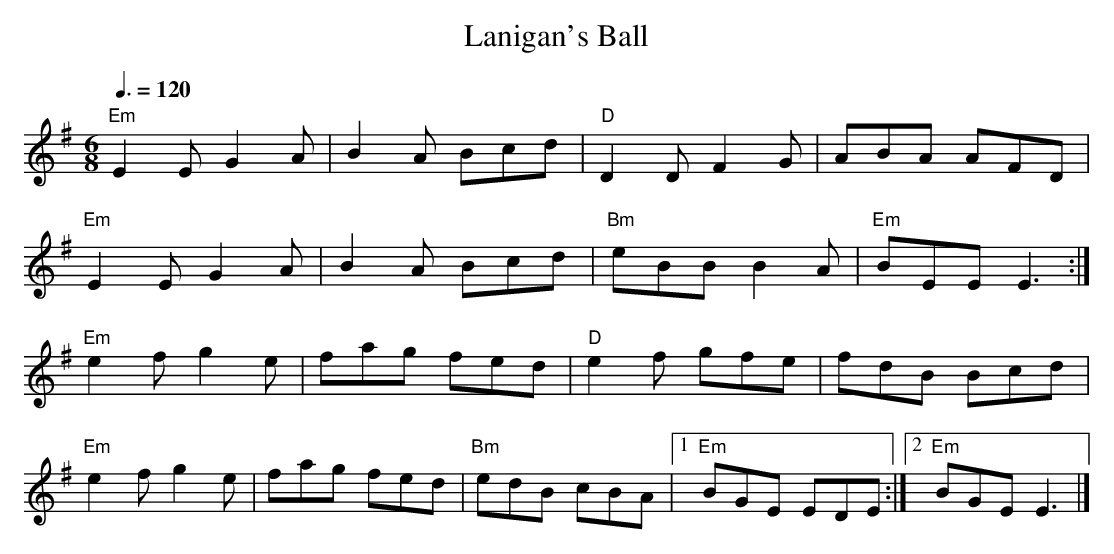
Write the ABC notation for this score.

X:1
T:Lanigan's Ball
M:6/8
L:1/8
Q:3/8=120
K:Em
"Em" E2E G2A|B2A Bcd| "D" D2D F2G|ABA AFD|
"Em" E2E G2A|B2A Bcd|"Bm" eBB B2A| "Em" BEE E3:|
"Em" e2f g2e|fag fed| "D" e2f gfe|fdB Bcd|
"Em" e2f g2e|fag fed| "Bm" edB cBA|[1 "Em" BGE EDE:|[2 "Em" BGE E3|]
